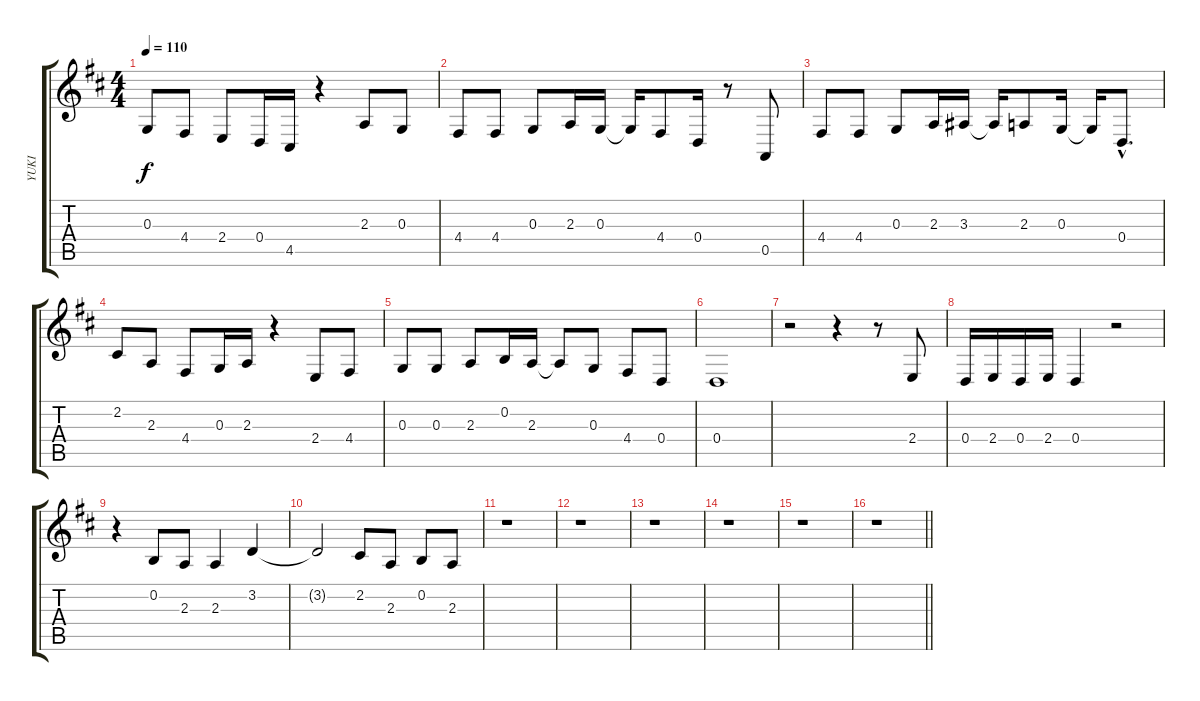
\track ("YUKI" "YUKI") {instrument sopranosax}
\staff {score tabs}
\tuning (E4 B3 G3 D3 A2 E2) {hide}
\ts (4 4)
\tempo 110
\clef g2
\ks d
0.3.8{dy f} 4.4.8 2.4.8 0.4.16 4.5.16 r.4 2.3.8 0.3.8 |
4.4.8 4.4.8 0.3.8 2.3.16 0.3.16 0.3{t}.16 4.4.8 0.4.16 r.8 0.5.8 |
4.4.8 4.4.8 0.3.8 2.3.16 3.3.16 3.3{t}.16 2.3.8 0.3.16 0.3{t}.16 0.4{hac}.8{d} |
2.2.8 2.3.8 4.4.8 0.3.16 2.3.16 r.4 2.4.8 4.4.8 |
0.3.8 0.3.8 2.3.8 0.2.16 2.3.16 2.3{t}.8 0.3.8 4.4.8 0.4.8 |
0.4.1 |
r.2 r.4 r.8 2.4.8 |
0.4.16 2.4.16 0.4.16 2.4.16 0.4.4 r.2 |
r.4 0.2.8 2.3.8 2.3.4 3.2.4 |
3.2{t}.2 2.2.8 2.3.8 0.2.8 2.3.8 |
r.1 |
r.1 |
r.1 |
r.1 |
r.1 |
\barLineRight lightlight
r.1
